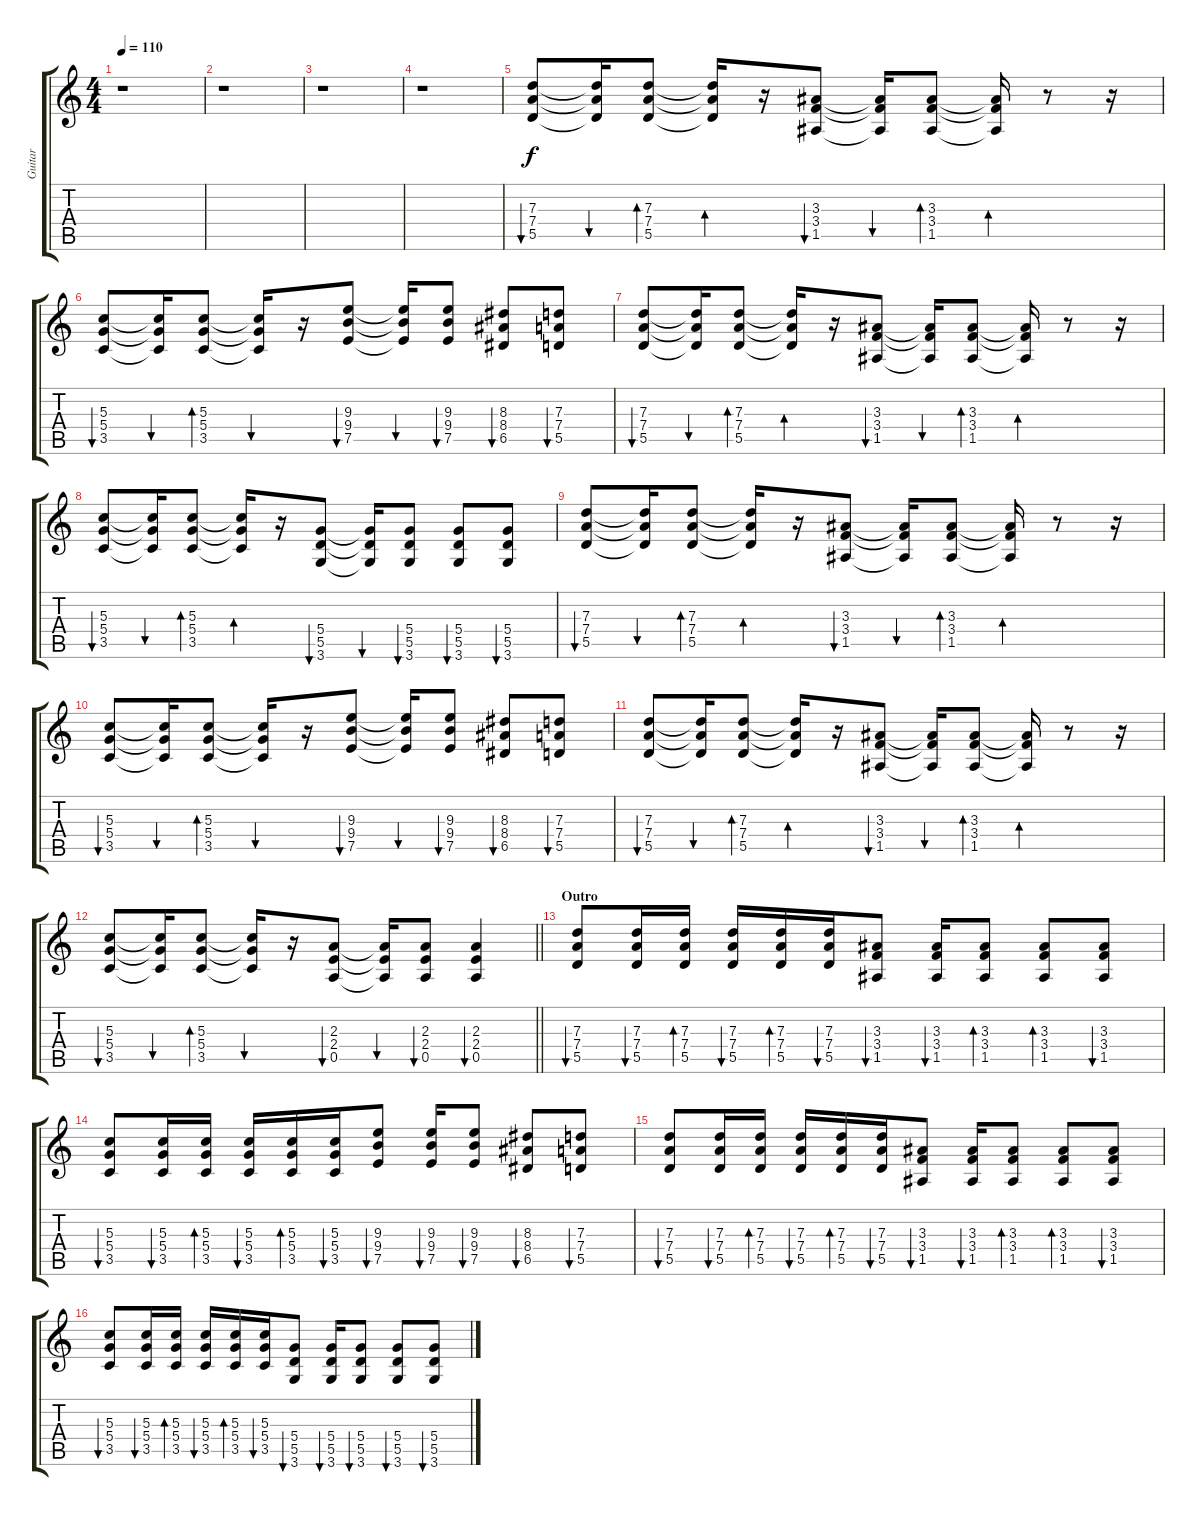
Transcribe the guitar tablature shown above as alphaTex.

\track ("Guitar" "Guitar") {instrument overdrivenguitar}
\staff {score tabs}
\tuning (E4 B3 G3 D3 A2 E2) {hide}
\ts (4 4)
\tempo 110
\clef g2
\ks c
r.1{dy f} |
r.1 |
r.1 |
r.1 |
(7.3 7.4 5.5).8{bu 60 instrument electricguitarclean} (7.3{t} 7.4{t} 5.5{t}).16{bu 60} (7.3 7.4 5.5).8{bd 60} (7.3{t} 7.4{t} 5.5{t}).16{bd 60} r.16 (3.3 3.4 1.5).8{bu 60} (3.3{t} 3.4{t} 1.5{t}).16{bu 60} (3.3 3.4 1.5).8{bd 60} (3.3{t} 3.4{t} 1.5{t}).16{bd 60} r.8 r.16 |
(5.3 5.4 3.5).8{bu 60} (5.3{t} 5.4{t} 3.5{t}).16{bu 60} (5.3 5.4 3.5).8{bd 60} (5.3{t} 5.4{t} 3.5{t}).16{bu 60} r.16 (9.3 9.4 7.5).8{bu 60} (9.3{t} 9.4{t} 7.5{t}).16{bu 60} (9.3 9.4 7.5).8{bu 60} (8.3 8.4 6.5).8{bu 60} (7.3 7.4 5.5).8{bu 60} |
(7.3 7.4 5.5).8{bu 60} (7.3{t} 7.4{t} 5.5{t}).16{bu 60} (7.3 7.4 5.5).8{bd 60} (7.3{t} 7.4{t} 5.5{t}).16{bd 60} r.16 (3.3 3.4 1.5).8{bu 60} (3.3{t} 3.4{t} 1.5{t}).16{bu 60} (3.3 3.4 1.5).8{bd 60} (3.3{t} 3.4{t} 1.5{t}).16{bd 60} r.8 r.16 |
(5.3 5.4 3.5).8{bu 60} (5.3{t} 5.4{t} 3.5{t}).16{bu 60} (5.3 5.4 3.5).8{bd 60} (5.3{t} 5.4{t} 3.5{t}).16{bd 60} r.16 (5.4 5.5 3.6).8{bu 60} (5.4{t} 5.5{t} 3.6{t}).16{bu 60} (5.4 5.5 3.6).8{bu 60} (5.4 5.5 3.6).8{bu 60} (5.4 5.5 3.6).8{bu 60} |
(7.3 7.4 5.5).8{bu 60} (7.3{t} 7.4{t} 5.5{t}).16{bu 60} (7.3 7.4 5.5).8{bd 60} (7.3{t} 7.4{t} 5.5{t}).16{bd 60} r.16 (3.3 3.4 1.5).8{bu 60} (3.3{t} 3.4{t} 1.5{t}).16{bu 60} (3.3 3.4 1.5).8{bd 60} (3.3{t} 3.4{t} 1.5{t}).16{bd 60} r.8 r.16 |
(5.3 5.4 3.5).8{bu 60} (5.3{t} 5.4{t} 3.5{t}).16{bu 60} (5.3 5.4 3.5).8{bd 60} (5.3{t} 5.4{t} 3.5{t}).16{bu 60} r.16 (9.3 9.4 7.5).8{bu 60} (9.3{t} 9.4{t} 7.5{t}).16{bu 60} (9.3 9.4 7.5).8{bu 60} (8.3 8.4 6.5).8{bu 60} (7.3 7.4 5.5).8{bu 60} |
(7.3 7.4 5.5).8{bu 60} (7.3{t} 7.4{t} 5.5{t}).16{bu 60} (7.3 7.4 5.5).8{bd 60} (7.3{t} 7.4{t} 5.5{t}).16{bd 60} r.16 (3.3 3.4 1.5).8{bu 60} (3.3{t} 3.4{t} 1.5{t}).16{bu 60} (3.3 3.4 1.5).8{bd 60} (3.3{t} 3.4{t} 1.5{t}).16{bd 60} r.8 r.16 |
\barLineRight lightlight
(5.3 5.4 3.5).8{bu 60} (5.3{t} 5.4{t} 3.5{t}).16{bu 60} (5.3 5.4 3.5).8{bd 60} (5.3{t} 5.4{t} 3.5{t}).16{bu 60} r.16 (2.3 2.4 0.5).8{bu 60} (2.3{t} 2.4{t} 0.5{t}).16{bu 60} (2.3 2.4 0.5).8{bu 60} (2.3 2.4 0.5).4{bu 60} |
\section ("" "Outro")
(7.3 7.4 5.5).8{bu 60} (7.3 7.4 5.5).16{bu 60} (7.3 7.4 5.5).16{bd 60} (7.3 7.4 5.5).16{bu 60} (7.3 7.4 5.5).16{bd 60} (7.3 7.4 5.5).16{bu 60} (3.3 3.4 1.5).8{bu 60} (3.3 3.4 1.5).16{bu 60} (3.3 3.4 1.5).8{bd 60} (3.3 3.4 1.5).8{bd 60} (3.3 3.4 1.5).8{bu 60} |
(5.3 5.4 3.5).8{bu 60} (5.3 5.4 3.5).16{bu 60} (5.3 5.4 3.5).16{bd 60} (5.3 5.4 3.5).16{bu 60} (5.3 5.4 3.5).16{bd 60} (5.3 5.4 3.5).16{bu 60} (9.3 9.4 7.5).8{bu 60} (9.3 9.4 7.5).16{bu 60} (9.3 9.4 7.5).8{bu 60} (8.3 8.4 6.5).8{bu 60} (7.3 7.4 5.5).8{bu 60} |
(7.3 7.4 5.5).8{bu 60} (7.3 7.4 5.5).16{bu 60} (7.3 7.4 5.5).16{bd 60} (7.3 7.4 5.5).16{bu 60} (7.3 7.4 5.5).16{bd 60} (7.3 7.4 5.5).16{bu 60} (3.3 3.4 1.5).8{bu 60} (3.3 3.4 1.5).16{bu 60} (3.3 3.4 1.5).8{bd 60} (3.3 3.4 1.5).8{bd 60} (3.3 3.4 1.5).8{bu 60} |
(5.3 5.4 3.5).8{bu 60} (5.3 5.4 3.5).16{bu 60} (5.3 5.4 3.5).16{bd 60} (5.3 5.4 3.5).16{bu 60} (5.3 5.4 3.5).16{bd 60} (5.3 5.4 3.5).16{bu 60} (5.4 5.5 3.6).8{bu 60} (5.4 5.5 3.6).16{bu 60} (5.4 5.5 3.6).8{bu 60} (5.4 5.5 3.6).8{bu 60} (5.4 5.5 3.6).8{bu 60}
